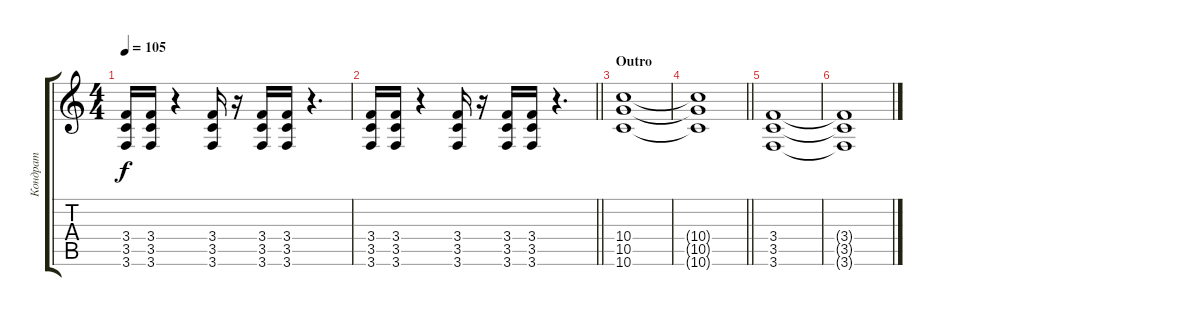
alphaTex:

\track ("Кондрат" "Кондрат") {instrument distortionguitar}
\staff {score tabs}
\tuning (E4 B3 G3 D3 A2 D2) {hide}
\ts (4 4)
\tempo 105
\clef g2
\ks c
(3.4 3.5 3.6).16{dy f} (3.4 3.5 3.6).16 r.4 (3.4 3.5 3.6).16 r.16 (3.4 3.5 3.6).16 (3.4 3.5 3.6).16 r.4{d} |
\barLineRight lightlight
(3.4 3.5 3.6).16 (3.4 3.5 3.6).16 r.4 (3.4 3.5 3.6).16 r.16 (3.4 3.5 3.6).16 (3.4 3.5 3.6).16 r.4{d} |
\section ("" "Outro")
(10.4 10.5 10.6).1 |
\barLineRight lightlight
(10.4{t} 10.5{t} 10.6{t}).1 |
(3.4 3.5 3.6).1 |
(3.4{t} 3.5{t} 3.6{t}).1
